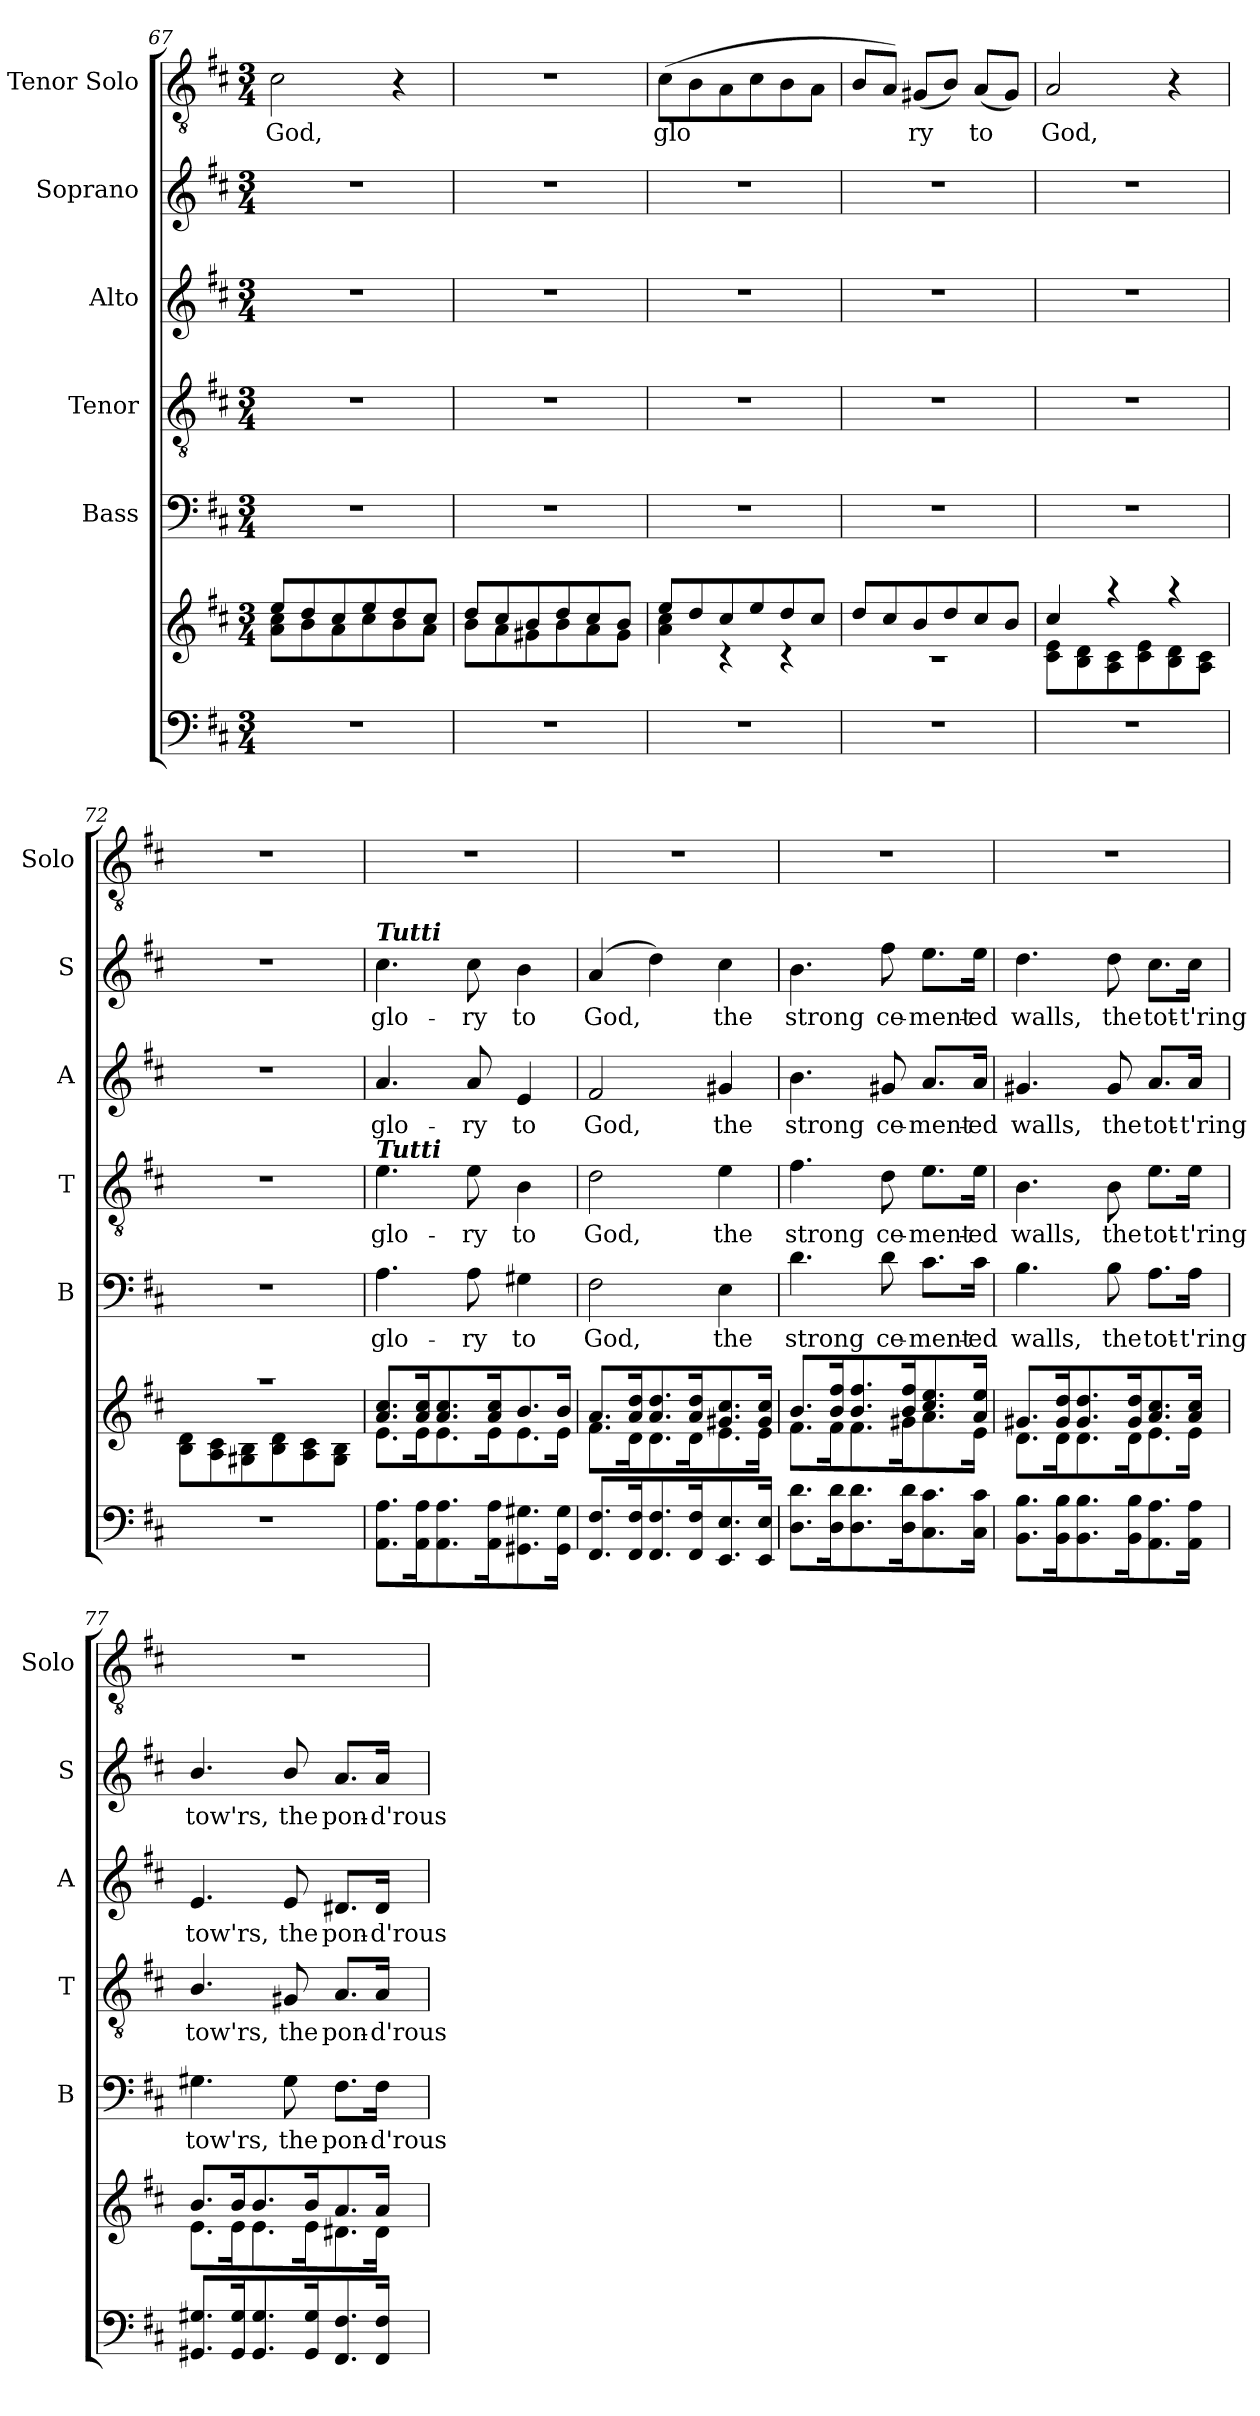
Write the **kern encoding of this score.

**kern	**kern	**kern	**text	**kern	**text	**kern	**text	**kern	**text	**kern	**text
*part7	*part6	*part5	*part5	*part4	*part4	*part3	*part3	*part2	*part2	*part1	*part1
*staff7	*staff6	*staff5	*staff5	*staff4	*staff4	*staff3	*staff3	*staff2	*staff2	*staff1	*staff1
*	*	*I"Bass	*	*I"Tenor	*	*I"Alto	*	*I"Soprano	*	*I"Tenor Solo	*
*	*	*I'B	*	*I'T	*	*I'A	*	*I'S	*	*I'Solo	*
*clefF4	*clefG2	*clefF4	*	*clefGv2	*	*clefG2	*	*clefG2	*	*clefGv2	*
*k[f#c#]	*k[f#c#]	*k[f#c#]	*	*k[f#c#]	*	*k[f#c#]	*	*k[f#c#]	*	*k[f#c#]	*
*D:	*D:	*D:	*	*D:	*	*D:	*	*D:	*	*D:	*
*M3/4	*M3/4	*M3/4	*	*M3/4	*	*M3/4	*	*M3/4	*	*M3/4	*
=67	=67	=67	=67	=67	=67	=67	=67	=67	=67	=67	=67
*	*^	*	*	*	*	*	*	*	*	*	*
!	!	!	!	!	!	!	!	!	!	!	!	!LO:LY:b
2.r	8ee/L	8a\ 8cc#\L	2.r	.	2.r	.	2.r	.	2.r	.	2c#\	God,
.	8dd/	8b\	.	.	.	.	.	.	.	.	.	.
.	8cc#/	8a\	.	.	.	.	.	.	.	.	.	.
.	8ee/	8cc#\	.	.	.	.	.	.	.	.	.	.
.	8dd/	8b\	.	.	.	.	.	.	.	.	4r	.
.	8cc#/J	8a\J	.	.	.	.	.	.	.	.	.	.
!!LO:LB:g=z
=68	=68	=68	=68	=68	=68	=68	=68	=68	=68	=68	=68	=68
2.r	8dd/L	8b\L	2.r	.	2.r	.	2.r	.	2.r	.	2.r	.
.	8cc#/	8a\	.	.	.	.	.	.	.	.	.	.
.	8b/	8g#X\	.	.	.	.	.	.	.	.	.	.
.	8dd/	8b\	.	.	.	.	.	.	.	.	.	.
.	8cc#/	8a\	.	.	.	.	.	.	.	.	.	.
.	8b/J	8g#\J	.	.	.	.	.	.	.	.	.	.
=69	=69	=69	=69	=69	=69	=69	=69	=69	=69	=69	=69	=69
!	!	!	!	!	!	!	!	!	!	!	!	!LO:LY:b
2.r	8ee/L	4a\ 4cc#\	2.r	.	2.r	.	2.r	.	2.r	.	(>8c#\L	glo­
.	8dd/	.	.	.	.	.	.	.	.	.	8B\	.
.	8cc#/	4rc	.	.	.	.	.	.	.	.	8A\	.
.	8ee/	.	.	.	.	.	.	.	.	.	8c#\	.
.	8dd/	4rc	.	.	.	.	.	.	.	.	8B\	.
.	8cc#/J	.	.	.	.	.	.	.	.	.	8A\J	.
=70	=70	=70	=70	=70	=70	=70	=70	=70	=70	=70	=70	=70
!	!	!LO:N:vis=1	!	!	!	!	!	!	!	!	!	!
2.r	8dd/L	2.rc	2.r	.	2.r	.	2.r	.	2.r	.	8B/L	.
.	8cc#/	.	.	.	.	.	.	.	.	.	8A/J)	.
!	!	!	!	!	!	!	!	!	!	!	!	!LO:LY:b
.	8b/	.	.	.	.	.	.	.	.	.	(<8G#X/L	ry
.	8dd/	.	.	.	.	.	.	.	.	.	8B/J)	.
!	!	!	!	!	!	!	!	!	!	!	!	!LO:LY:b
.	8cc#/	.	.	.	.	.	.	.	.	.	(<8A/L	to
.	8b/J	.	.	.	.	.	.	.	.	.	8G#/J)	.
=71	=71	=71	=71	=71	=71	=71	=71	=71	=71	=71	=71	=71
!	!	!	!	!	!	!	!	!	!	!	!	!LO:LY:b
2.r	4cc#/	8c#\ 8e\L	2.r	.	2.r	.	2.r	.	2.r	.	2A/	God,
.	.	8B\ 8d\	.	.	.	.	.	.	.	.	.	.
.	4raa	8A\ 8c#\	.	.	.	.	.	.	.	.	.	.
.	.	8c#\ 8e\	.	.	.	.	.	.	.	.	.	.
.	4raa	8B\ 8d\	.	.	.	.	.	.	.	.	4r	.
.	.	8A\ 8c#\J	.	.	.	.	.	.	.	.	.	.
=72	=72	=72	=72	=72	=72	=72	=72	=72	=72	=72	=72	=72
!	!LO:N:vis=1	!	!	!	!	!	!	!	!	!	!	!
2.r	2.raa	8B\ 8d\L	2.r	.	2.r	.	2.r	.	2.r	.	2.r	.
.	.	8A\ 8c#\	.	.	.	.	.	.	.	.	.	.
.	.	8G#X\ 8B\	.	.	.	.	.	.	.	.	.	.
.	.	8B\ 8d\	.	.	.	.	.	.	.	.	.	.
.	.	8A\ 8c#\	.	.	.	.	.	.	.	.	.	.
.	.	8G#\ 8B\J	.	.	.	.	.	.	.	.	.	.
=73	=73	=73	=73	=73	=73	=73	=73	=73	=73	=73	=73	=73
!	!	!	!	!	!	!	!	!	!LO:TX:a:Bi:t=Tutti	!	!	!
!	!	!	!	!	!LO:TX:a:Bi:t=Tutti	!	!	!	!	!	!	!
!	!	!	!	!LO:LY:b	!	!LO:LY:b	!	!LO:LY:b	!	!LO:LY:b	!	!
8.AA\ 8.A\L	8.a/ 8.cc#/L	8.e\L	4.A\	glo-	4.e\	glo-	4.a/	glo-	4.cc#\	glo-	2.r	.
16AA\ 16A\k	16a/ 16cc#/k	16e\k	.	.	.	.	.	.	.	.	.	.
8.AA\ 8.A\	8.a/ 8.cc#/	8.e\	.	.	.	.	.	.	.	.	.	.
!	!	!	!	!LO:LY:b	!	!LO:LY:b	!	!LO:LY:b	!	!LO:LY:b	!	!
.	.	.	8A\	-ry	8e\	-ry	8a/	-ry	8cc#\	-ry	.	.
16AA\ 16A\k	16a/ 16cc#/k	16e\k	.	.	.	.	.	.	.	.	.	.
!	!	!	!	!LO:LY:b	!	!LO:LY:b	!	!LO:LY:b	!	!LO:LY:b	!	!
8.GG#X\ 8.G#X\	8.b/	8.e\	4G#X\	to	4B\	to	4e/	to	4b\	to	.	.
16GG#\ 16G#\Jk	16b/Jk	16e\Jk	.	.	.	.	.	.	.	.	.	.
=74	=74	=74	=74	=74	=74	=74	=74	=74	=74	=74	=74	=74
!	!	!	!	!LO:LY:b	!	!LO:LY:b	!	!LO:LY:b	!	!LO:LY:b	!	!
8.FF#/ 8.F#/L	8.a/L	8.f#\L	2F#\	God,	2d\	God,	2f#/	God,	(>4a/	God,	2.r	.
16FF#/ 16F#/k	16a/ 16dd/k	16d\k	.	.	.	.	.	.	.	.	.	.
8.FF#/ 8.F#/	8.a/ 8.dd/	8.d\	.	.	.	.	.	.	4dd\)	.	.	.
16FF#/ 16F#/k	16a/ 16dd/k	16d\k	.	.	.	.	.	.	.	.	.	.
!	!	!	!	!LO:LY:b	!	!LO:LY:b	!	!LO:LY:b	!	!LO:LY:b	!	!
8.EE/ 8.E/	8.g#X/ 8.cc#/	8.e\	4E\	the	4e\	the	4g#X/	the	4cc#\	the	.	.
16EE/ 16E/Jk	16g#/ 16cc#/Jk	16e\Jk	.	.	.	.	.	.	.	.	.	.
!!LO:PB:g=z
=75	=75	=75	=75	=75	=75	=75	=75	=75	=75	=75	=75	=75
!	!	!	!	!LO:LY:b	!	!LO:LY:b	!	!LO:LY:b	!	!LO:LY:b	!	!
8.D\ 8.d\L	8.b/L	8.f#\L	4.d\	strong	4.f#\	strong	4.b\	strong	4.b\	strong	2.r	.
16D\ 16d\k	16b/ 16ff#/k	16f#\k	.	.	.	.	.	.	.	.	.	.
8.D\ 8.d\	8.b/ 8.ff#/	8.f#\	.	.	.	.	.	.	.	.	.	.
!	!	!	!	!LO:LY:b	!	!LO:LY:b	!	!LO:LY:b	!	!LO:LY:b	!	!
.	.	.	8d\	ce-	8d\	ce-	8g#X/	ce-	8ff#\	ce-	.	.
16D\ 16d\k	16b/ 16ff#/k	16g#X\k	.	.	.	.	.	.	.	.	.	.
!	!	!	!	!LO:LY:b	!	!LO:LY:b	!	!LO:LY:b	!	!LO:LY:b	!	!
8.C#\ 8.c#\	8.cc#/ 8.ee/	8.a\	8.c#\L	-ment-	8.e\L	-ment-	8.a/L	-ment-	8.ee\L	-ment-	.	.
!	!	!	!	!LO:LY:b	!	!LO:LY:b	!	!LO:LY:b	!	!LO:LY:b	!	!
16C#\ 16c#\Jk	16a/ 16ee/Jk	16e\Jk	16c#\Jk	-ed	16e\Jk	-ed	16a/Jk	-ed	16ee\Jk	-ed	.	.
=76	=76	=76	=76	=76	=76	=76	=76	=76	=76	=76	=76	=76
!	!	!	!	!LO:LY:b	!	!LO:LY:b	!	!LO:LY:b	!	!LO:LY:b	!	!
8.BB\ 8.B\L	8.g#X/L	8.d\L	4.B\	walls,	4.B\	walls,	4.g#X/	walls,	4.dd\	walls,	2.r	.
16BB\ 16B\k	16g#/ 16dd/k	16d\k	.	.	.	.	.	.	.	.	.	.
8.BB\ 8.B\	8.g#/ 8.dd/	8.d\	.	.	.	.	.	.	.	.	.	.
!	!	!	!	!LO:LY:b	!	!LO:LY:b	!	!LO:LY:b	!	!LO:LY:b	!	!
.	.	.	8B\	the	8B\	the	8g#/	the	8dd\	the	.	.
16BB\ 16B\k	16g#/ 16dd/k	16d\k	.	.	.	.	.	.	.	.	.	.
!	!	!	!	!LO:LY:b	!	!LO:LY:b	!	!LO:LY:b	!	!LO:LY:b	!	!
8.AA\ 8.A\	8.a/ 8.cc#/	8.e\	8.A\L	tot-	8.e\L	tot-	8.a/L	tot-	8.cc#\L	tot-	.	.
!	!	!	!	!LO:LY:b	!	!LO:LY:b	!	!LO:LY:b	!	!LO:LY:b	!	!
16AA\ 16A\Jk	16a/ 16cc#/Jk	16e\Jk	16A\Jk	-t'ring	16e\Jk	-t'ring	16a/Jk	-t'ring	16cc#\Jk	-t'ring	.	.
=77	=77	=77	=77	=77	=77	=77	=77	=77	=77	=77	=77	=77
!	!	!	!	!LO:LY:b	!	!LO:LY:b	!	!LO:LY:b	!	!LO:LY:b	!	!
8.GG#X/ 8.G#X/L	8.b/L	8.e\L	4.G#X\	tow'rs,	4.B/	tow'rs,	4.e/	tow'rs,	4.b/	tow'rs,	2.r	.
16GG#/ 16G#/k	16b/k	16e\k	.	.	.	.	.	.	.	.	.	.
8.GG#/ 8.G#/	8.b/	8.e\	.	.	.	.	.	.	.	.	.	.
!	!	!	!	!LO:LY:b	!	!LO:LY:b	!	!LO:LY:b	!	!LO:LY:b	!	!
.	.	.	8G#\	the	8G#X/	the	8e/	the	8b/	the	.	.
16GG#/ 16G#/k	16b/k	16e\k	.	.	.	.	.	.	.	.	.	.
!	!	!	!	!LO:LY:b	!	!LO:LY:b	!	!LO:LY:b	!	!LO:LY:b	!	!
8.FF#/ 8.F#/	8.a/	8.d#X\	8.F#\L	pon-	8.A/L	pon-	8.d#X/L	pon-	8.a/L	pon-	.	.
!	!	!	!	!LO:LY:b	!	!LO:LY:b	!	!LO:LY:b	!	!LO:LY:b	!	!
16FF#/ 16F#/Jk	16a/Jk	16d#\Jk	16F#\Jk	-d'rous	16A/Jk	-d'rous	16d#/Jk	-d'rous	16a/Jk	-d'rous	.	.
*	*v	*v	*	*	*	*	*	*	*	*	*	*
=	=	=	=	=	=	=	=	=	=	=	=
*-	*-	*-	*-	*-	*-	*-	*-	*-	*-	*-	*-
